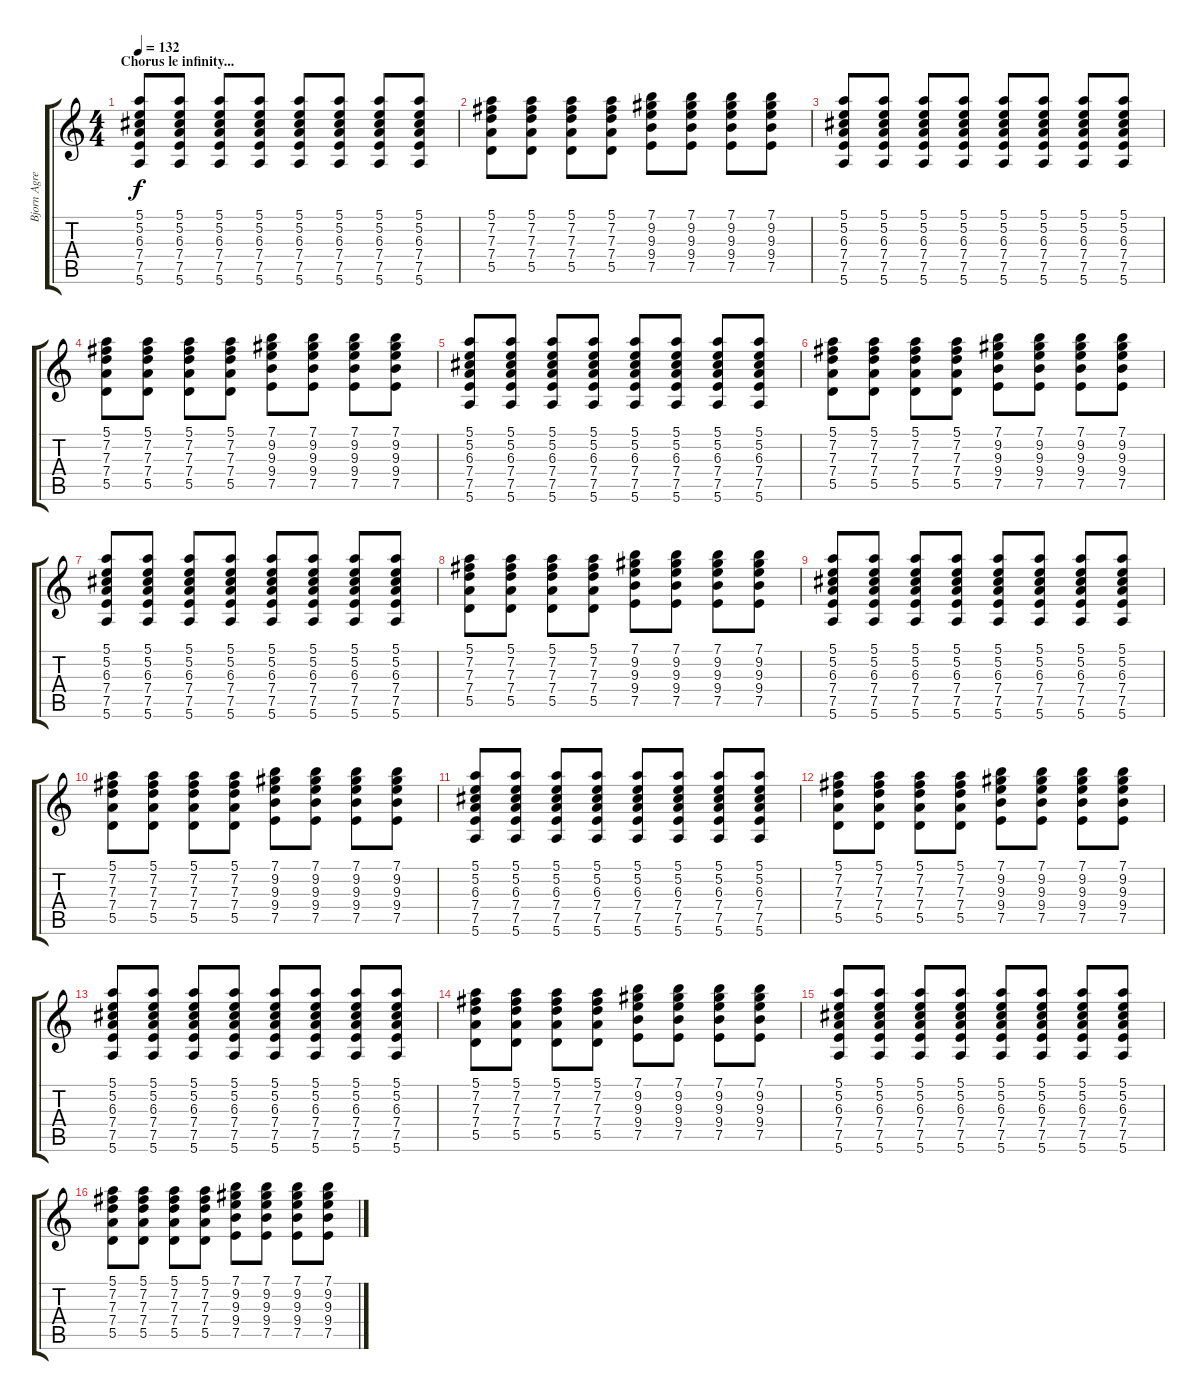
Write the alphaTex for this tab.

\track ("Bjorn Agren" "Bjorn Agre") {instrument electricguitarclean}
\staff {score tabs}
\tuning (E4 B3 G3 D3 A2 E2) {hide}
\ts (4 4)
\section ("" "Chorus le infinity...")
\tempo 132
\clef g2
\ks c
(5.1 5.2 6.3 7.4 7.5 5.6).8{dy f} (5.1 5.2 6.3 7.4 7.5 5.6).8 (5.1 5.2 6.3 7.4 7.5 5.6).8 (5.1 5.2 6.3 7.4 7.5 5.6).8 (5.1 5.2 6.3 7.4 7.5 5.6).8 (5.1 5.2 6.3 7.4 7.5 5.6).8 (5.1 5.2 6.3 7.4 7.5 5.6).8 (5.1 5.2 6.3 7.4 7.5 5.6).8 |
(5.1 7.2 7.3 7.4 5.5).8 (5.1 7.2 7.3 7.4 5.5).8 (5.1 7.2 7.3 7.4 5.5).8 (5.1 7.2 7.3 7.4 5.5).8 (7.1 9.2 9.3 9.4 7.5).8 (7.1 9.2 9.3 9.4 7.5).8 (7.1 9.2 9.3 9.4 7.5).8 (7.1 9.2 9.3 9.4 7.5).8 |
(5.1 5.2 6.3 7.4 7.5 5.6).8 (5.1 5.2 6.3 7.4 7.5 5.6).8 (5.1 5.2 6.3 7.4 7.5 5.6).8 (5.1 5.2 6.3 7.4 7.5 5.6).8 (5.1 5.2 6.3 7.4 7.5 5.6).8 (5.1 5.2 6.3 7.4 7.5 5.6).8 (5.1 5.2 6.3 7.4 7.5 5.6).8 (5.1 5.2 6.3 7.4 7.5 5.6).8 |
(5.1 7.2 7.3 7.4 5.5).8 (5.1 7.2 7.3 7.4 5.5).8 (5.1 7.2 7.3 7.4 5.5).8 (5.1 7.2 7.3 7.4 5.5).8 (7.1 9.2 9.3 9.4 7.5).8 (7.1 9.2 9.3 9.4 7.5).8 (7.1 9.2 9.3 9.4 7.5).8 (7.1 9.2 9.3 9.4 7.5).8 |
(5.1 5.2 6.3 7.4 7.5 5.6).8 (5.1 5.2 6.3 7.4 7.5 5.6).8 (5.1 5.2 6.3 7.4 7.5 5.6).8 (5.1 5.2 6.3 7.4 7.5 5.6).8 (5.1 5.2 6.3 7.4 7.5 5.6).8 (5.1 5.2 6.3 7.4 7.5 5.6).8 (5.1 5.2 6.3 7.4 7.5 5.6).8 (5.1 5.2 6.3 7.4 7.5 5.6).8 |
(5.1 7.2 7.3 7.4 5.5).8 (5.1 7.2 7.3 7.4 5.5).8 (5.1 7.2 7.3 7.4 5.5).8 (5.1 7.2 7.3 7.4 5.5).8 (7.1 9.2 9.3 9.4 7.5).8 (7.1 9.2 9.3 9.4 7.5).8 (7.1 9.2 9.3 9.4 7.5).8 (7.1 9.2 9.3 9.4 7.5).8 |
(5.1 5.2 6.3 7.4 7.5 5.6).8 (5.1 5.2 6.3 7.4 7.5 5.6).8 (5.1 5.2 6.3 7.4 7.5 5.6).8 (5.1 5.2 6.3 7.4 7.5 5.6).8 (5.1 5.2 6.3 7.4 7.5 5.6).8 (5.1 5.2 6.3 7.4 7.5 5.6).8 (5.1 5.2 6.3 7.4 7.5 5.6).8 (5.1 5.2 6.3 7.4 7.5 5.6).8 |
(5.1 7.2 7.3 7.4 5.5).8 (5.1 7.2 7.3 7.4 5.5).8 (5.1 7.2 7.3 7.4 5.5).8 (5.1 7.2 7.3 7.4 5.5).8 (7.1 9.2 9.3 9.4 7.5).8 (7.1 9.2 9.3 9.4 7.5).8 (7.1 9.2 9.3 9.4 7.5).8 (7.1 9.2 9.3 9.4 7.5).8 |
(5.1 5.2 6.3 7.4 7.5 5.6).8 (5.1 5.2 6.3 7.4 7.5 5.6).8 (5.1 5.2 6.3 7.4 7.5 5.6).8 (5.1 5.2 6.3 7.4 7.5 5.6).8 (5.1 5.2 6.3 7.4 7.5 5.6).8 (5.1 5.2 6.3 7.4 7.5 5.6).8 (5.1 5.2 6.3 7.4 7.5 5.6).8 (5.1 5.2 6.3 7.4 7.5 5.6).8 |
(5.1 7.2 7.3 7.4 5.5).8 (5.1 7.2 7.3 7.4 5.5).8 (5.1 7.2 7.3 7.4 5.5).8 (5.1 7.2 7.3 7.4 5.5).8 (7.1 9.2 9.3 9.4 7.5).8 (7.1 9.2 9.3 9.4 7.5).8 (7.1 9.2 9.3 9.4 7.5).8 (7.1 9.2 9.3 9.4 7.5).8 |
(5.1 5.2 6.3 7.4 7.5 5.6).8 (5.1 5.2 6.3 7.4 7.5 5.6).8 (5.1 5.2 6.3 7.4 7.5 5.6).8 (5.1 5.2 6.3 7.4 7.5 5.6).8 (5.1 5.2 6.3 7.4 7.5 5.6).8 (5.1 5.2 6.3 7.4 7.5 5.6).8 (5.1 5.2 6.3 7.4 7.5 5.6).8 (5.1 5.2 6.3 7.4 7.5 5.6).8 |
(5.1 7.2 7.3 7.4 5.5).8 (5.1 7.2 7.3 7.4 5.5).8 (5.1 7.2 7.3 7.4 5.5).8 (5.1 7.2 7.3 7.4 5.5).8 (7.1 9.2 9.3 9.4 7.5).8 (7.1 9.2 9.3 9.4 7.5).8 (7.1 9.2 9.3 9.4 7.5).8 (7.1 9.2 9.3 9.4 7.5).8 |
(5.1 5.2 6.3 7.4 7.5 5.6).8 (5.1 5.2 6.3 7.4 7.5 5.6).8 (5.1 5.2 6.3 7.4 7.5 5.6).8 (5.1 5.2 6.3 7.4 7.5 5.6).8 (5.1 5.2 6.3 7.4 7.5 5.6).8 (5.1 5.2 6.3 7.4 7.5 5.6).8 (5.1 5.2 6.3 7.4 7.5 5.6).8 (5.1 5.2 6.3 7.4 7.5 5.6).8 |
(5.1 7.2 7.3 7.4 5.5).8 (5.1 7.2 7.3 7.4 5.5).8 (5.1 7.2 7.3 7.4 5.5).8 (5.1 7.2 7.3 7.4 5.5).8 (7.1 9.2 9.3 9.4 7.5).8 (7.1 9.2 9.3 9.4 7.5).8 (7.1 9.2 9.3 9.4 7.5).8 (7.1 9.2 9.3 9.4 7.5).8 |
(5.1 5.2 6.3 7.4 7.5 5.6).8 (5.1 5.2 6.3 7.4 7.5 5.6).8 (5.1 5.2 6.3 7.4 7.5 5.6).8 (5.1 5.2 6.3 7.4 7.5 5.6).8 (5.1 5.2 6.3 7.4 7.5 5.6).8 (5.1 5.2 6.3 7.4 7.5 5.6).8 (5.1 5.2 6.3 7.4 7.5 5.6).8 (5.1 5.2 6.3 7.4 7.5 5.6).8 |
(5.1 7.2 7.3 7.4 5.5).8 (5.1 7.2 7.3 7.4 5.5).8 (5.1 7.2 7.3 7.4 5.5).8 (5.1 7.2 7.3 7.4 5.5).8 (7.1 9.2 9.3 9.4 7.5).8 (7.1 9.2 9.3 9.4 7.5).8 (7.1 9.2 9.3 9.4 7.5).8 (7.1 9.2 9.3 9.4 7.5).8
